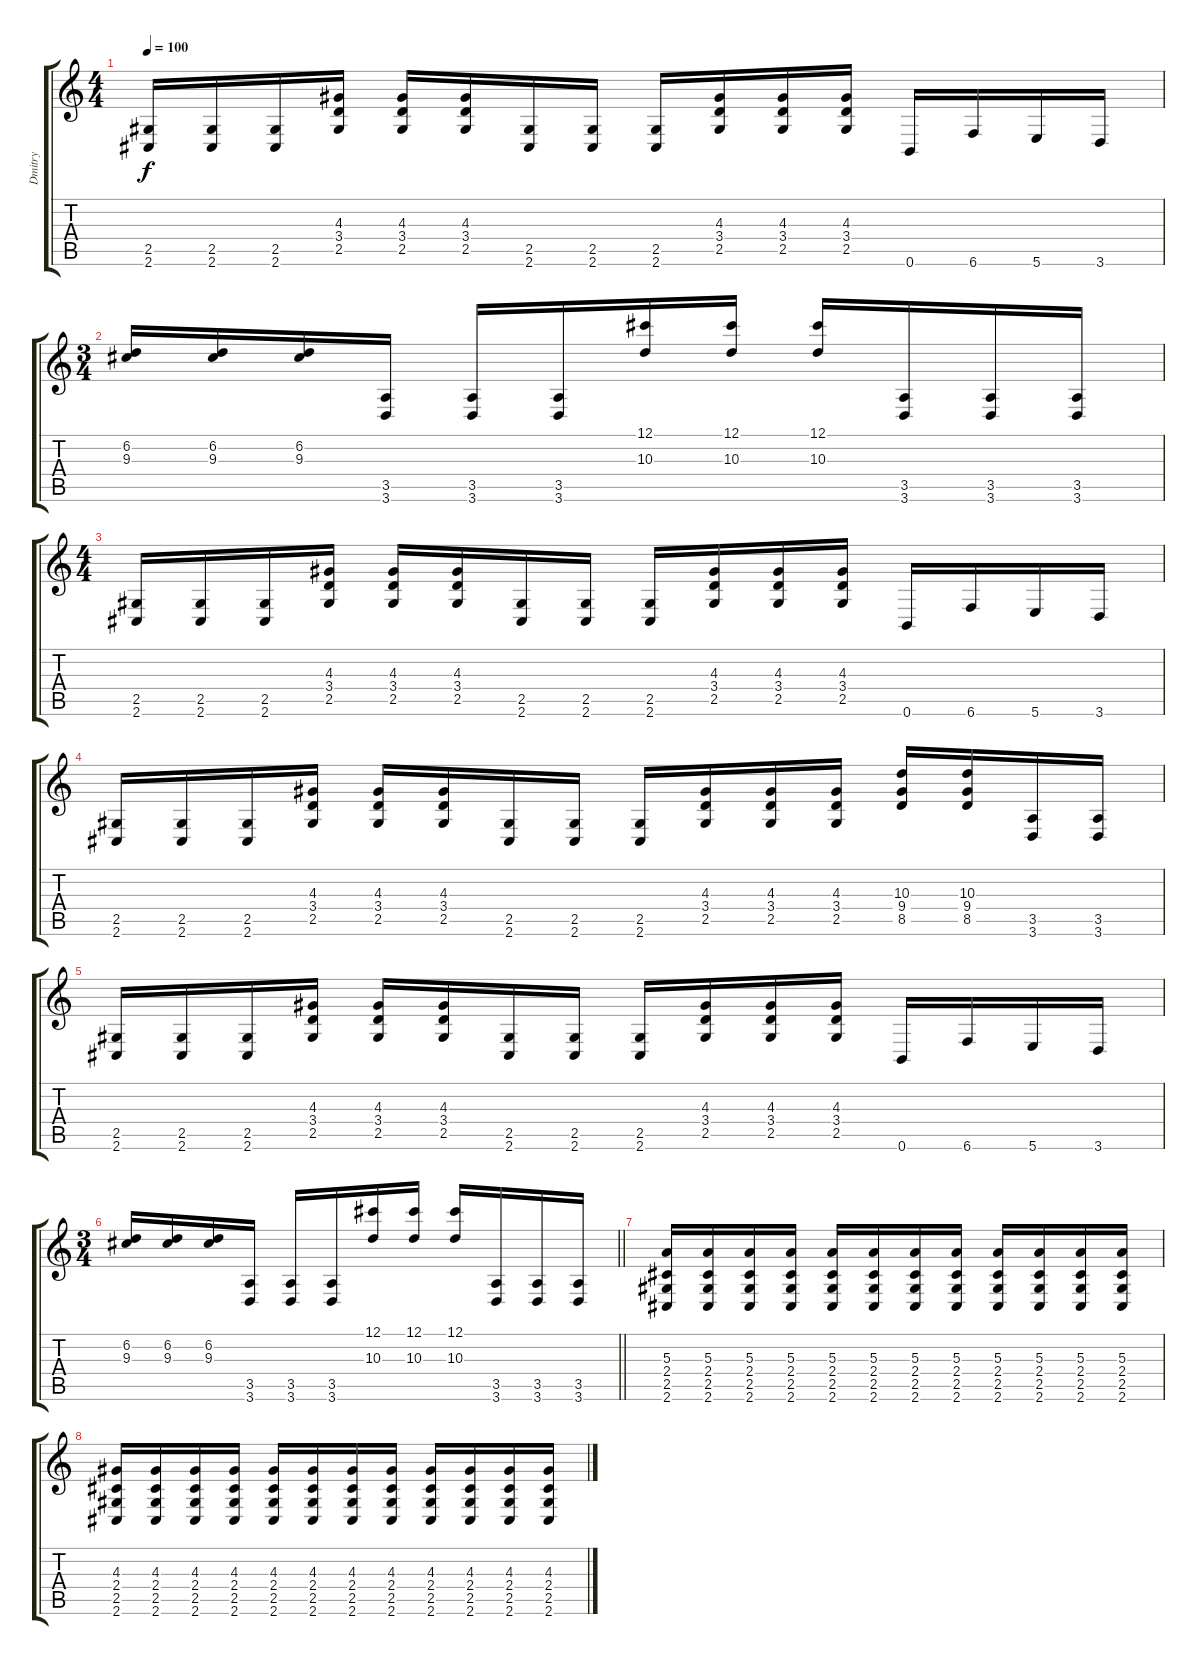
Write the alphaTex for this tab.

\track ("Dmitry" "Dmitry") {instrument distortionguitar}
\staff {score tabs}
\tuning (Db4 Ab3 E3 B2 Gb2 B1) {hide}
\ts (4 4)
\tempo 100
\clef g2
\ks c
(2.5 2.6).16{dy f} (2.5 2.6).16 (2.5 2.6).16 (4.3 3.4 2.5).16 (4.3 3.4 2.5).16 (4.3 3.4 2.5).16 (2.5 2.6).16 (2.5 2.6).16 (2.5 2.6).16 (4.3 3.4 2.5).16 (4.3 3.4 2.5).16 (4.3 3.4 2.5).16 0.6.16 6.6.16 5.6.16 3.6.16 |
\ts (3 4)
(6.2 9.3).16 (6.2 9.3).16 (6.2 9.3).16 (3.5 3.6).16 (3.5 3.6).16 (3.5 3.6).16 (12.1 10.3).16 (12.1 10.3).16 (12.1 10.3).16 (3.5 3.6).16 (3.5 3.6).16 (3.5 3.6).16 |
\ts (4 4)
(2.5 2.6).16 (2.5 2.6).16 (2.5 2.6).16 (4.3 3.4 2.5).16 (4.3 3.4 2.5).16 (4.3 3.4 2.5).16 (2.5 2.6).16 (2.5 2.6).16 (2.5 2.6).16 (4.3 3.4 2.5).16 (4.3 3.4 2.5).16 (4.3 3.4 2.5).16 0.6.16 6.6.16 5.6.16 3.6.16 |
(2.5 2.6).16 (2.5 2.6).16 (2.5 2.6).16 (4.3 3.4 2.5).16 (4.3 3.4 2.5).16 (4.3 3.4 2.5).16 (2.5 2.6).16 (2.5 2.6).16 (2.5 2.6).16 (4.3 3.4 2.5).16 (4.3 3.4 2.5).16 (4.3 3.4 2.5).16 (10.3 9.4 8.5).16 (10.3 9.4 8.5).16 (3.5 3.6).16 (3.5 3.6).16 |
(2.5 2.6).16 (2.5 2.6).16 (2.5 2.6).16 (4.3 3.4 2.5).16 (4.3 3.4 2.5).16 (4.3 3.4 2.5).16 (2.5 2.6).16 (2.5 2.6).16 (2.5 2.6).16 (4.3 3.4 2.5).16 (4.3 3.4 2.5).16 (4.3 3.4 2.5).16 0.6.16 6.6.16 5.6.16 3.6.16 |
\ts (3 4)
\barLineRight lightlight
(6.2 9.3).16 (6.2 9.3).16 (6.2 9.3).16 (3.5 3.6).16 (3.5 3.6).16 (3.5 3.6).16 (12.1 10.3).16 (12.1 10.3).16 (12.1 10.3).16 (3.5 3.6).16 (3.5 3.6).16 (3.5 3.6).16 |
\section ("" "")
(5.3 2.4 2.5 2.6).16 (5.3 2.4 2.5 2.6).16 (5.3 2.4 2.5 2.6).16 (5.3 2.4 2.5 2.6).16 (5.3 2.4 2.5 2.6).16 (5.3 2.4 2.5 2.6).16 (5.3 2.4 2.5 2.6).16 (5.3 2.4 2.5 2.6).16 (5.3 2.4 2.5 2.6).16 (5.3 2.4 2.5 2.6).16 (5.3 2.4 2.5 2.6).16 (5.3 2.4 2.5 2.6).16 |
(4.3 2.4 2.5 2.6).16 (4.3 2.4 2.5 2.6).16 (4.3 2.4 2.5 2.6).16 (4.3 2.4 2.5 2.6).16 (4.3 2.4 2.5 2.6).16 (4.3 2.4 2.5 2.6).16 (4.3 2.4 2.5 2.6).16 (4.3 2.4 2.5 2.6).16 (4.3 2.4 2.5 2.6).16 (4.3 2.4 2.5 2.6).16 (4.3 2.4 2.5 2.6).16 (4.3 2.4 2.5 2.6).16
